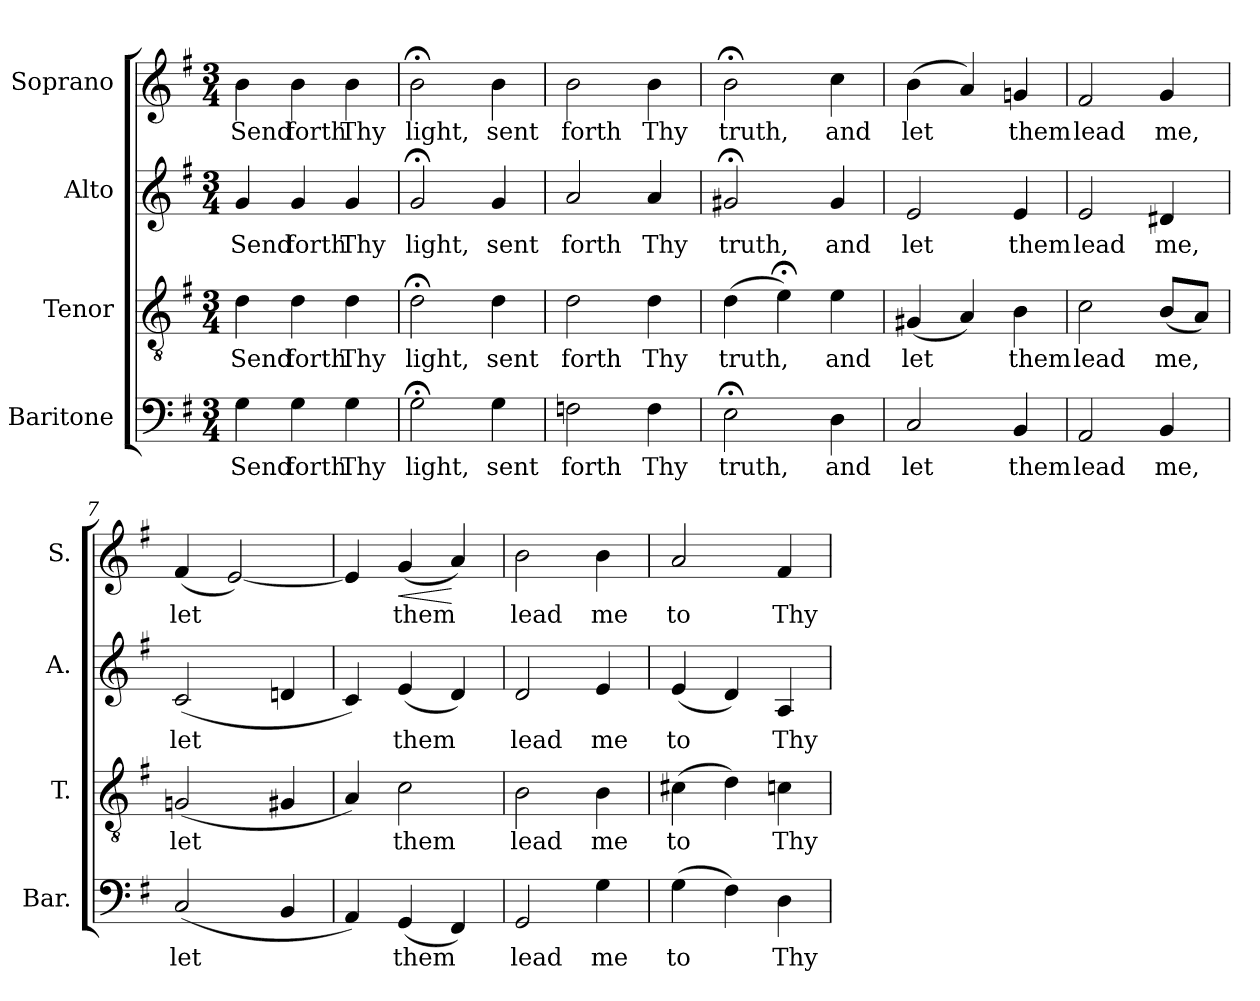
**kern	**text	**kern	**text	**kern	**text	**kern	**text	**dynam
*part4	*part4	*part3	*part3	*part2	*part2	*part1	*part1	*part1
*staff4	*staff4	*staff3	*staff3	*staff2	*staff2	*staff1	*staff1	*staff1
*I"Baritone	*	*I"Tenor	*	*I"Alto	*	*I"Soprano	*	*
*I'Bar.	*	*I'T.	*	*I'A.	*	*I'S.	*	*
!!LO:PB:g=z
*clefF4	*	*clefGv2	*	*clefG2	*	*clefG2	*	*
*	*	*ITrd7c12	*	*	*	*	*	*
*k[f#]	*	*k[f#]	*	*k[f#]	*	*k[f#]	*	*
*G:	*	*G:	*	*G:	*	*G:	*	*
*M3/4	*	*M3/4	*	*M3/4	*	*M3/4	*	*
*MM96	*	*MM96	*	*MM96	*	*MM96	*	*
=1	=1	=1	=1	=1	=1	=1	=1	=1
!	!LO:LY:b:color=#000000	!	!	!	!	!	!	!
!	!	!	!LO:LY:b:color=#000000	!	!	!	!	!
!	!	!	!	!	!LO:LY:b:color=#000000	!	!	!
!	!	!	!	!	!	!	!LO:LY:b:color=#000000	!
4Gi\	Send	4Di\	Send	4gi/	Send	4bi\	Send	.
!	!LO:LY:b:color=#000000	!	!	!	!	!	!	!
!	!	!	!LO:LY:b:color=#000000	!	!	!	!	!
!	!	!	!	!	!LO:LY:b:color=#000000	!	!	!
!	!	!	!	!	!	!	!LO:LY:b:color=#000000	!
4Gi\	forth	4Di\	forth	4gi/	forth	4bi\	forth	.
!	!LO:LY:b:color=#000000	!	!	!	!	!	!	!
!	!	!	!LO:LY:b:color=#000000	!	!	!	!	!
!	!	!	!	!	!LO:LY:b:color=#000000	!	!	!
!	!	!	!	!	!	!	!LO:LY:b:color=#000000	!
4Gi\	Thy	4Di\	Thy	4gi/	Thy	4bi\	Thy	.
=2	=2	=2	=2	=2	=2	=2	=2	=2
!	!LO:LY:b:color=#000000	!	!	!	!	!	!	!
!	!	!	!LO:LY:b:color=#000000	!	!	!	!	!
!	!	!	!	!	!LO:LY:b:color=#000000	!	!	!
!	!	!	!	!	!	!	!LO:LY:b:color=#000000	!
2G;i\	light,	2D;i\	light,	2g;i/	light,	2b;i\	light,	.
!	!LO:LY:b:color=#000000	!	!	!	!	!	!	!
!	!	!	!LO:LY:b:color=#000000	!	!	!	!	!
!	!	!	!	!	!LO:LY:b:color=#000000	!	!	!
!	!	!	!	!	!	!	!LO:LY:b:color=#000000	!
4Gi\	sent	4Di\	sent	4gi/	sent	4bi\	sent	.
=3	=3	=3	=3	=3	=3	=3	=3	=3
!	!LO:LY:b:color=#000000	!	!	!	!	!	!	!
!	!	!	!LO:LY:b:color=#000000	!	!	!	!	!
!	!	!	!	!	!LO:LY:b:color=#000000	!	!	!
!	!	!	!	!	!	!	!LO:LY:b:color=#000000	!
2Fni\	forth	2Di\	forth	2ai/	forth	2bi\	forth	.
!	!LO:LY:b:color=#000000	!	!	!	!	!	!	!
!	!	!	!LO:LY:b:color=#000000	!	!	!	!	!
!	!	!	!	!	!LO:LY:b:color=#000000	!	!	!
!	!	!	!	!	!	!	!LO:LY:b:color=#000000	!
4Fi\	Thy	4Di\	Thy	4ai/	Thy	4bi\	Thy	.
=4	=4	=4	=4	=4	=4	=4	=4	=4
!	!LO:LY:b:color=#000000	!	!	!	!	!	!	!
!	!	!	!LO:LY:b:color=#000000	!	!	!	!	!
!	!	!	!	!	!LO:LY:b:color=#000000	!	!	!
!	!	!	!	!	!	!	!LO:LY:b:color=#000000	!
2E;i\	truth,	(4Di\	truth,	2g#X;i/	truth,	2b;i\	truth,	.
.	.	4E;i\)	.	.	.	.	.	.
!	!LO:LY:b:color=#000000	!	!	!	!	!	!	!
!	!	!	!LO:LY:b:color=#000000	!	!	!	!	!
!	!	!	!	!	!LO:LY:b:color=#000000	!	!	!
!	!	!	!	!	!	!	!LO:LY:b:color=#000000	!
4Di\	and	4Ei\	and	4g#i/	and	4cci\	and	.
=5	=5	=5	=5	=5	=5	=5	=5	=5
!	!LO:LY:b:color=#000000	!	!	!	!	!	!	!
!	!	!	!LO:LY:b:color=#000000	!	!	!	!	!
!	!	!	!	!	!LO:LY:b:color=#000000	!	!	!
!	!	!	!	!	!	!	!LO:LY:b:color=#000000	!
2Ci/	let	(4GG#Xi/	let	2ei/	let	(4bi\	let	.
.	.	4AAi/)	.	.	.	4ai/)	.	.
!	!LO:LY:b:color=#000000	!	!	!	!	!	!	!
!	!	!	!LO:LY:b:color=#000000	!	!	!	!	!
!	!	!	!	!	!LO:LY:b:color=#000000	!	!	!
!	!	!	!	!	!	!	!LO:LY:b:color=#000000	!
4BBi/	them	4BBi\	them	4ei/	them	4gni/	them	.
=6	=6	=6	=6	=6	=6	=6	=6	=6
!	!LO:LY:b:color=#000000	!	!	!	!	!	!	!
!	!	!	!LO:LY:b:color=#000000	!	!	!	!	!
!	!	!	!	!	!LO:LY:b:color=#000000	!	!	!
!	!	!	!	!	!	!	!LO:LY:b:color=#000000	!
2AAi/	lead	2Ci\	lead	2ei/	lead	2f#i/	lead	.
!	!LO:LY:b:color=#000000	!	!	!	!	!	!	!
!	!	!	!LO:LY:b:color=#000000	!	!	!	!	!
!	!	!	!	!	!LO:LY:b:color=#000000	!	!	!
!	!	!	!	!	!	!	!LO:LY:b:color=#000000	!
4BBi/	me,	(8BBi/L	me,	4d#Xi/	me,	4gi/	me,	.
.	.	8AAi/J)	.	.	.	.	.	.
=7	=7	=7	=7	=7	=7	=7	=7	=7
!	!LO:LY:b:color=#000000	!	!	!	!	!	!	!
!	!	!	!LO:LY:b:color=#000000	!	!	!	!	!
!	!	!	!	!	!LO:LY:b:color=#000000	!	!	!
!	!	!	!	!	!	!	!LO:LY:b:color=#000000	!
(2Ci/	let	(2GGni/	let	(2ci/	let	(4f#i/	let	.
.	.	.	.	.	.	[2ei/)	.	.
4BBi/	.	4GG#Xi/	.	4dni/	.	.	.	.
=8	=8	=8	=8	=8	=8	=8	=8	=8
4AAi/)	.	4AAi/)	.	4ci/)	.	4ei/]	.	.
!	!LO:LY:b:color=#000000	!	!	!	!	!	!	!
!	!	!	!LO:LY:b:color=#000000	!	!	!	!	!
!	!	!	!	!	!LO:LY:b:color=#000000	!	!	!
!	!	!	!	!	!	!	!LO:LY:b:color=#000000	!LO:HP:b
(4GGi/	them	2Ci\	them	(4ei/	them	(4gi/	them	<
4FF#i/)	.	.	.	4di/)	.	4ai/)	.	[
!!LO:LB:g=z
=9	=9	=9	=9	=9	=9	=9	=9	=9
!	!LO:LY:b:color=#000000	!	!	!	!	!	!	!
!	!	!	!LO:LY:b:color=#000000	!	!	!	!	!
!	!	!	!	!	!LO:LY:b:color=#000000	!	!	!
!	!	!	!	!	!	!	!LO:LY:b:color=#000000	!
2GGi/	lead	2BBi\	lead	2di/	lead	2bi\	lead	.
!	!LO:LY:b:color=#000000	!	!	!	!	!	!	!
!	!	!	!LO:LY:b:color=#000000	!	!	!	!	!
!	!	!	!	!	!LO:LY:b:color=#000000	!	!	!
!	!	!	!	!	!	!	!LO:LY:b:color=#000000	!
4Gi\	me	4BBi\	me	4ei/	me	4bi\	me	.
=10	=10	=10	=10	=10	=10	=10	=10	=10
!	!LO:LY:b:color=#000000	!	!	!	!	!	!	!
!	!	!	!LO:LY:b:color=#000000	!	!	!	!	!
!	!	!	!	!	!LO:LY:b:color=#000000	!	!	!
!	!	!	!	!	!	!	!LO:LY:b:color=#000000	!
(4Gi\	to	(4C#Xi\	to	(4ei/	to	2ai/	to	.
4F#i\)	.	4Di\)	.	4di/)	.	.	.	.
!	!LO:LY:b:color=#000000	!	!	!	!	!	!	!
!	!	!	!LO:LY:b:color=#000000	!	!	!	!	!
!	!	!	!	!	!LO:LY:b:color=#000000	!	!	!
!	!	!	!	!	!	!	!LO:LY:b:color=#000000	!
4Di\	Thy	4Cni\	Thy	4Ai/	Thy	4f#i/	Thy	.
=	=	=	=	=	=	=	=	=
*-	*-	*-	*-	*-	*-	*-	*-	*-
